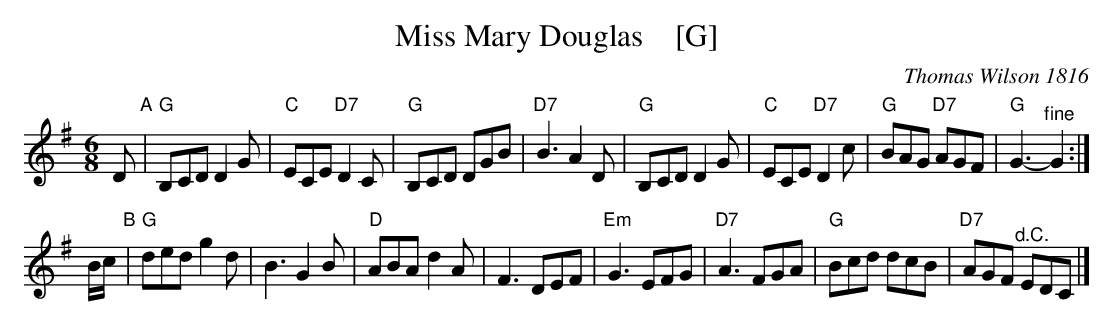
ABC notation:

X:1
T: Miss Mary Douglas    [G]
O: Thomas Wilson 1816
M: 6/8
L: 1/8
K: G
D "A"|\
"G"B,CD D2G | "C"ECE "D7"D2C | "G"B,CD DGB | "D7"B3 A2D |\
"G"B,CD D2G | "C"ECE "D7"D2c | "G"BAG "D7"AGF | "G"G3- "^fine"G2 :|
B/c/ "B"|\
"G"ded g2d |  B3 G2B | "D"ABA d2A | F3 DEF |\
"Em"G3 EFG | "D7"A3 FGA | "G"Bcd dcB | "D7"AGF "^d.C."EDC |]
